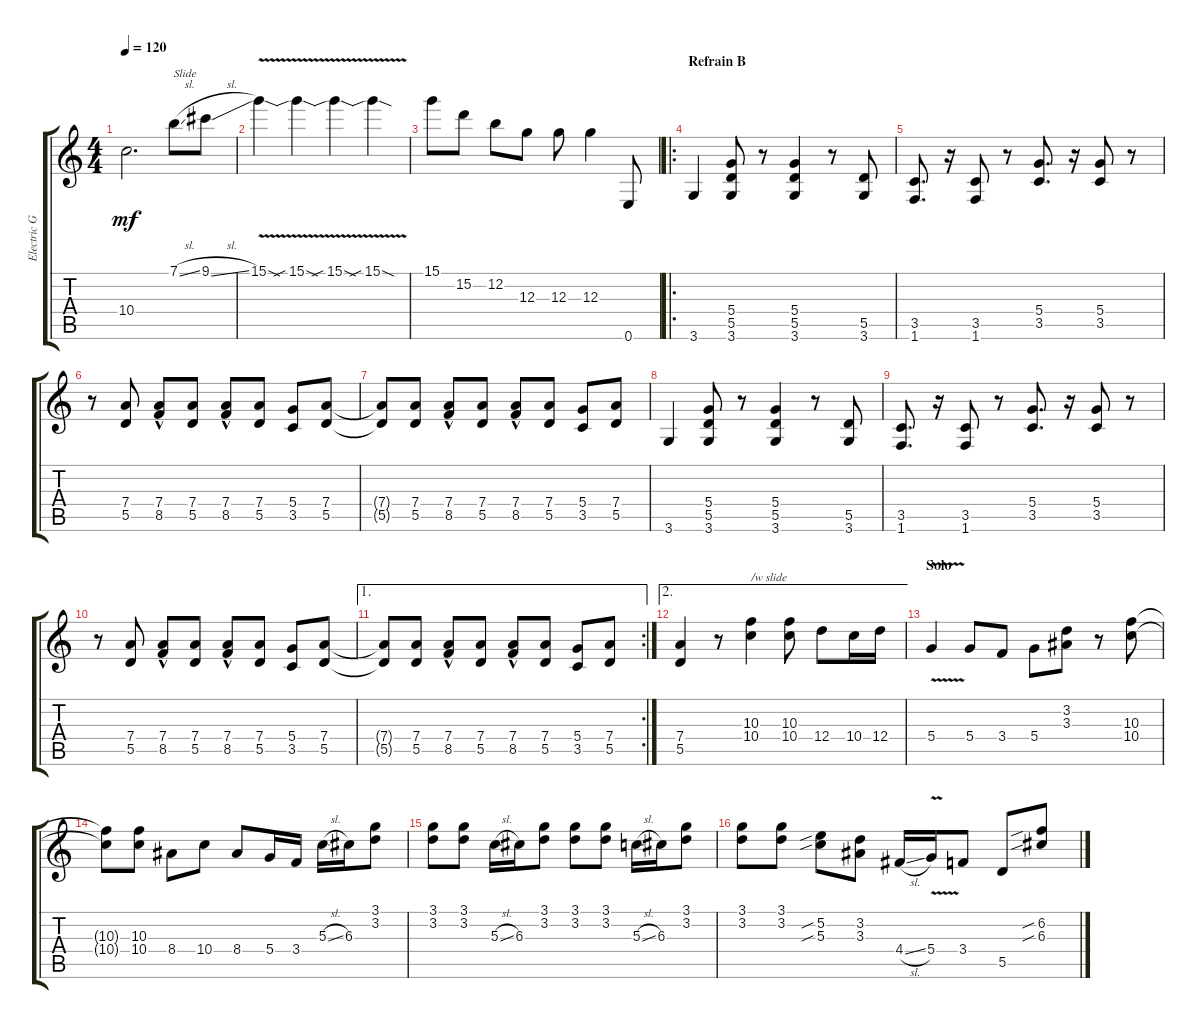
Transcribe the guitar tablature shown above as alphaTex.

\track ("Electric Guitar (Drive)" "Electric G") {instrument overdrivenguitar}
\staff {score tabs}
\tuning (E4 B3 G3 D3 A2 E2) {hide}
\ts (4 4)
\tempo 120
\clef g2
\ks c
10.4.2{d dy mf} 7.1{sl}.8{txt "Slide"} 9.1{sl}.8 |
15.1{v sod}.4 15.1{v sib sod}.4 15.1{v sib sod}.4 15.1{v sib sod}.4 |
15.1.8 15.2.8 12.2.8 12.3.8 12.3.8 12.3.4 0.6.8 |
\ro
\section ("" "Refrain B")
3.6.4{volume 3} (5.4 5.5 3.6).8 r.8 (5.4 5.5 3.6).4 r.8 (5.5 3.6).8 |
(3.5 1.6).8{d} r.16 (3.5 1.6).8 r.8 (5.4 3.5).8{d} r.16 (5.4 3.5).8 r.8 |
r.8 (7.4 5.5).8 (7.4{hac} 8.5{hac}).8 (7.4 5.5).8 (7.4{hac} 8.5{hac}).8 (7.4 5.5).8 (5.4 3.5).8 (7.4 5.5).8 |
(7.4{t} 5.5{t}).8 (7.4 5.5).8 (7.4{hac} 8.5{hac}).8 (7.4 5.5).8 (7.4{hac} 8.5{hac}).8 (7.4 5.5).8 (5.4 3.5).8 (7.4 5.5).8 |
3.6.4 (5.4 5.5 3.6).8 r.8 (5.4 5.5 3.6).4 r.8 (5.5 3.6).8 |
(3.5 1.6).8{d} r.16 (3.5 1.6).8 r.8 (5.4 3.5).8{d} r.16 (5.4 3.5).8 r.8 |
r.8 (7.4 5.5).8 (7.4{hac} 8.5{hac}).8 (7.4 5.5).8 (7.4{hac} 8.5{hac}).8 (7.4 5.5).8 (5.4 3.5).8 (7.4 5.5).8 |
\ae 1
\rc 2
(7.4{t} 5.5{t}).8 (7.4 5.5).8 (7.4{hac} 8.5{hac}).8 (7.4 5.5).8 (7.4{hac} 8.5{hac}).8 (7.4 5.5).8 (5.4 3.5).8 (7.4 5.5).8 |
\ae 2
(7.4 5.5).4 r.8{volume 7} (10.3 10.4).4{txt "/w slide"} (10.3 10.4).8 12.4.8 10.4.16 12.4.16 |
\section ("" "Solo")
5.4{v}.4 5.4.8 3.4.8 5.4.8 (3.2 3.3).8 r.8 (10.3 10.4).8 |
(10.3{t} 10.4{t}).8 (10.3 10.4).8 8.4.8 10.4.8 8.4.8 5.4.16 3.4.16 5.3{sl}.16 6.3.16 (3.1 3.2).8 |
(3.1 3.2).8 (3.1 3.2).8 5.3{sl}.16 6.3.16 (3.1 3.2).8 (3.1 3.2).8 (3.1 3.2).8 5.3{sl}.16 6.3.16 (3.1 3.2).8 |
(3.1 3.2).8 (3.1 3.2).8 (5.2{sib} 5.3{sib}).8 (3.2 3.3).8 4.4{sl}.16 5.4{v}.16 3.4.8 5.5.8 (6.2{sib} 6.3{sib}).8
